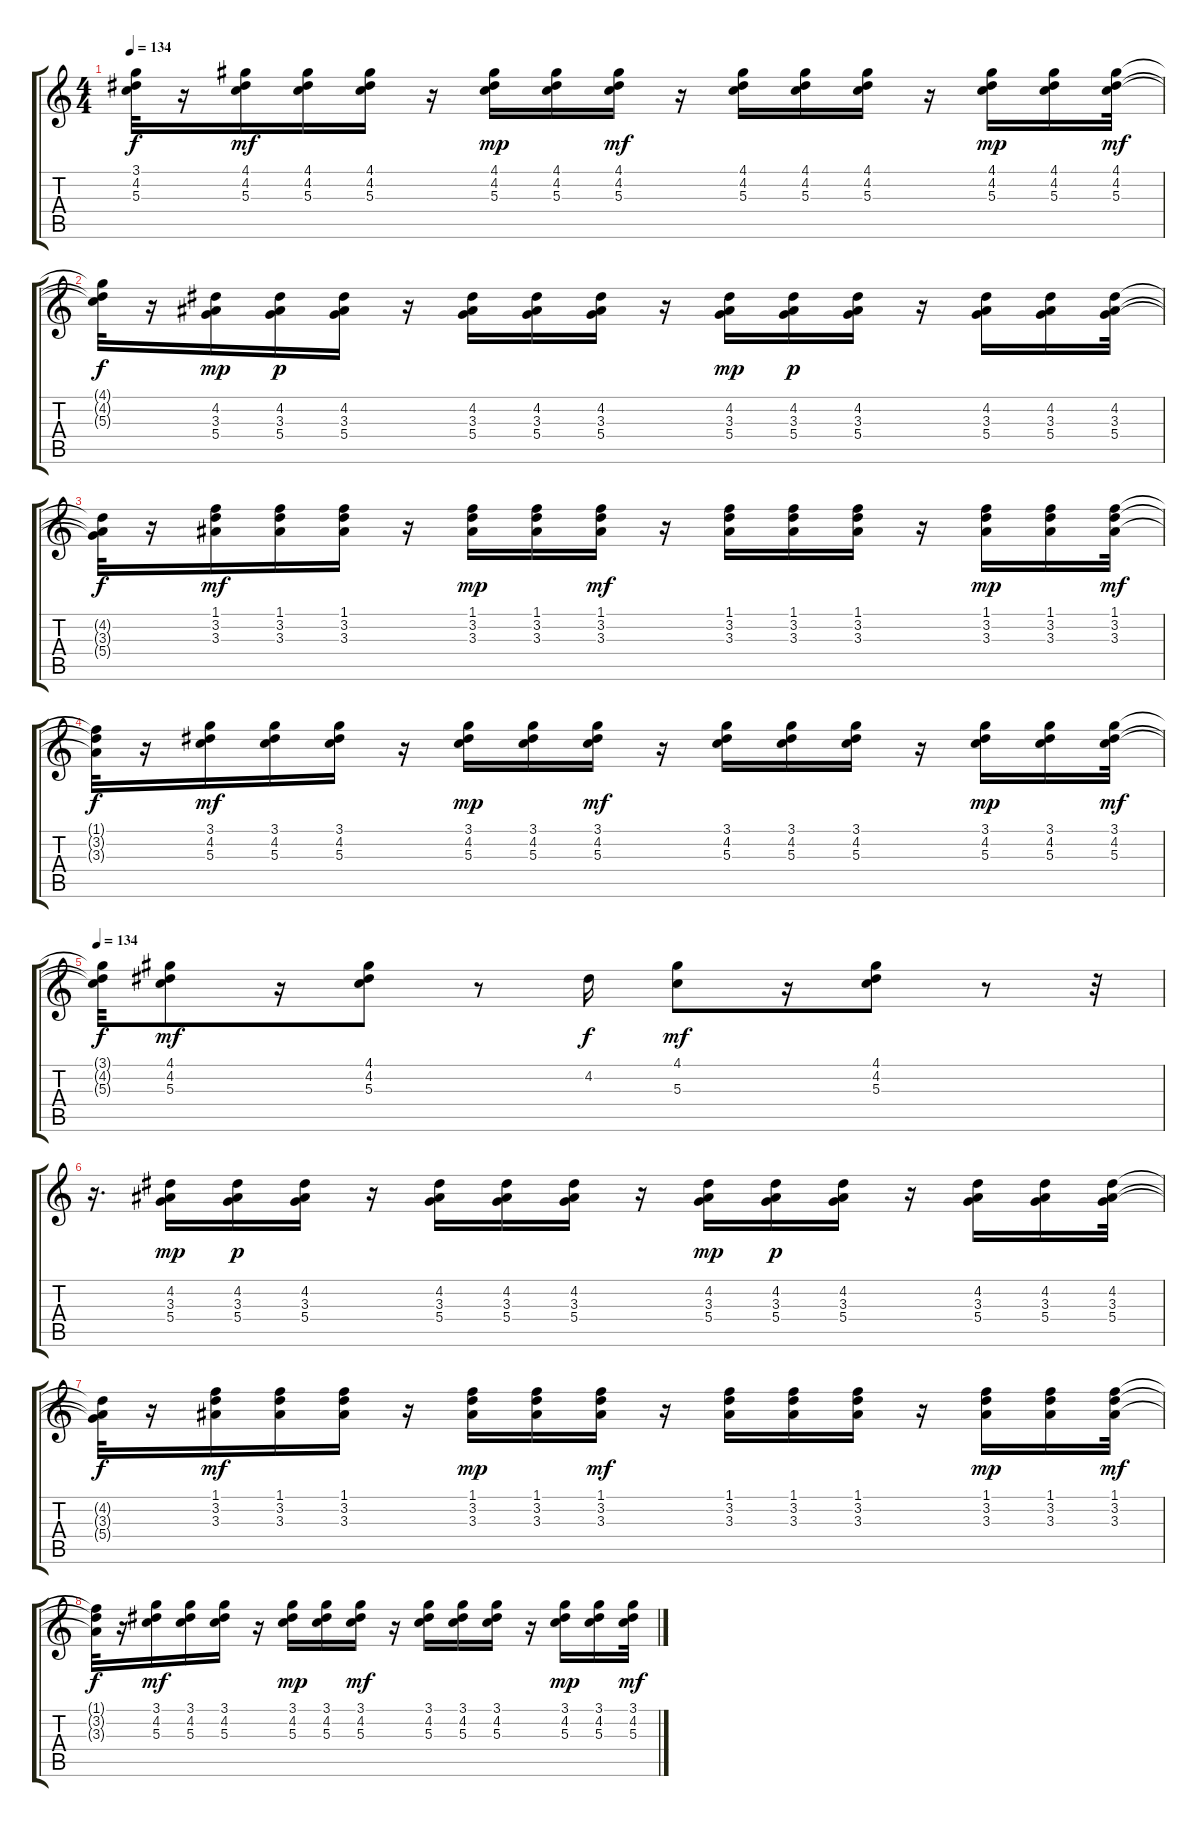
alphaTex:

\track "" {instrument acousticguitarnylon}
\staff {score tabs}
\tuning (E4 B3 G3 D3 A2 E2) {hide}
\ts (4 4)
\tempo 134
\clef g2
\ks c
(3.1{t} 4.2{t} 5.3{t}).32{dy f} r.16 (4.1 4.2 5.3).16{dy mf} (4.1 4.2 5.3).16 (4.1 4.2 5.3).16 r.16 (4.1 4.2 5.3).16{dy mp} (4.1 4.2 5.3).16 (4.1 4.2 5.3).16{dy mf} r.16 (4.1 4.2 5.3).16 (4.1 4.2 5.3).16 (4.1 4.2 5.3).16 r.16 (4.1 4.2 5.3).16{dy mp} (4.1 4.2 5.3).16 (4.1 4.2 5.3).32{dy mf} |
(4.1{t} 4.2{t} 5.3{t}).32{dy f} r.16 (4.2 3.3 5.4).16{dy mp} (4.2 3.3 5.4).16{dy p} (4.2 3.3 5.4).16 r.16 (4.2 3.3 5.4).16 (4.2 3.3 5.4).16 (4.2 3.3 5.4).16 r.16 (4.2 3.3 5.4).16{dy mp} (4.2 3.3 5.4).16{dy p} (4.2 3.3 5.4).16 r.16 (4.2 3.3 5.4).16 (4.2 3.3 5.4).16 (4.2 3.3 5.4).32 |
(4.2{t} 3.3{t} 5.4{t}).32{dy f} r.16 (1.1 3.2 3.3).16{dy mf} (1.1 3.2 3.3).16 (1.1 3.2 3.3).16 r.16 (1.1 3.2 3.3).16{dy mp} (1.1 3.2 3.3).16 (1.1 3.2 3.3).16{dy mf} r.16 (1.1 3.2 3.3).16 (1.1 3.2 3.3).16 (1.1 3.2 3.3).16 r.16 (1.1 3.2 3.3).16{dy mp} (1.1 3.2 3.3).16 (1.1 3.2 3.3).32{dy mf} |
(1.1{t} 3.2{t} 3.3{t}).32{dy f} r.16 (3.1 4.2 5.3).16{dy mf} (3.1 4.2 5.3).16 (3.1 4.2 5.3).16 r.16 (3.1 4.2 5.3).16{dy mp} (3.1 4.2 5.3).16 (3.1 4.2 5.3).16{dy mf} r.16 (3.1 4.2 5.3).16 (3.1 4.2 5.3).16 (3.1 4.2 5.3).16 r.16 (3.1 4.2 5.3).16{dy mp} (3.1 4.2 5.3).16 (3.1 4.2 5.3).32{dy mf} |
\tempo 134
(3.1{t} 4.2{t} 5.3{t}).32{dy f} (4.1 4.2 5.3).8{dy mf} r.16 (4.1 4.2 5.3).8 r.8 4.2.16{dy f} (4.1 5.3).8{dy mf} r.16 (4.1 4.2 5.3).8 r.8 r.32 |
r.16{d} (4.2 3.3 5.4).16{dy mp} (4.2 3.3 5.4).16{dy p} (4.2 3.3 5.4).16 r.16 (4.2 3.3 5.4).16 (4.2 3.3 5.4).16 (4.2 3.3 5.4).16 r.16 (4.2 3.3 5.4).16{dy mp} (4.2 3.3 5.4).16{dy p} (4.2 3.3 5.4).16 r.16 (4.2 3.3 5.4).16 (4.2 3.3 5.4).16 (4.2 3.3 5.4).32 |
(4.2{t} 3.3{t} 5.4{t}).32{dy f} r.16 (1.1 3.2 3.3).16{dy mf} (1.1 3.2 3.3).16 (1.1 3.2 3.3).16 r.16 (1.1 3.2 3.3).16{dy mp} (1.1 3.2 3.3).16 (1.1 3.2 3.3).16{dy mf} r.16 (1.1 3.2 3.3).16 (1.1 3.2 3.3).16 (1.1 3.2 3.3).16 r.16 (1.1 3.2 3.3).16{dy mp} (1.1 3.2 3.3).16 (1.1 3.2 3.3).32{dy mf} |
(1.1{t} 3.2{t} 3.3{t}).32{dy f} r.16 (3.1 4.2 5.3).16{dy mf} (3.1 4.2 5.3).16 (3.1 4.2 5.3).16 r.16 (3.1 4.2 5.3).16{dy mp} (3.1 4.2 5.3).16 (3.1 4.2 5.3).16{dy mf} r.16 (3.1 4.2 5.3).16 (3.1 4.2 5.3).16 (3.1 4.2 5.3).16 r.16 (3.1 4.2 5.3).16{dy mp} (3.1 4.2 5.3).16 (3.1 4.2 5.3).32{dy mf}
